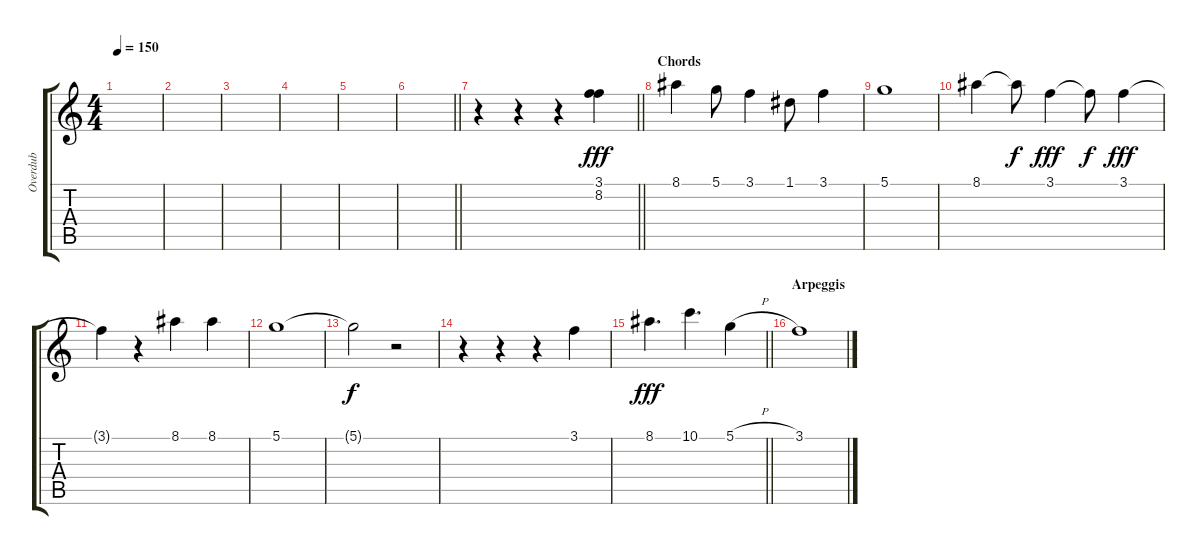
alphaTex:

\track ("Overdub" "Overdub") {instrument distortionguitar}
\staff {score tabs}
\tuning (D4 A3 F3 C3 G2 C2) {hide}
\ts (4 4)
\tempo 150
\clef g2
\ks c
|
|
|
|
|
\barLineRight lightlight
|
\barLineRight lightlight
r.4 r.4 r.4 (3.1 8.2).4{dy fff} |
\section ("" "Chords")
8.1.4 5.1.8 3.1.4 1.1.8 3.1.4 |
5.1.1 |
8.1.4 8.1{t}.8{dy f} 3.1.4{dy fff} 3.1{t}.8{dy f} 3.1.4{dy fff} |
3.1{t}.4 r.4 8.1.4 8.1.4 |
5.1.1 |
5.1{t}.2{dy f} r.2 |
r.4 r.4 r.4 3.1.4 |
\barLineRight lightlight
8.1.4{d dy fff} 10.1.4{d} 5.1{h}.4 |
\section ("" "Arpeggis")
3.1.1
